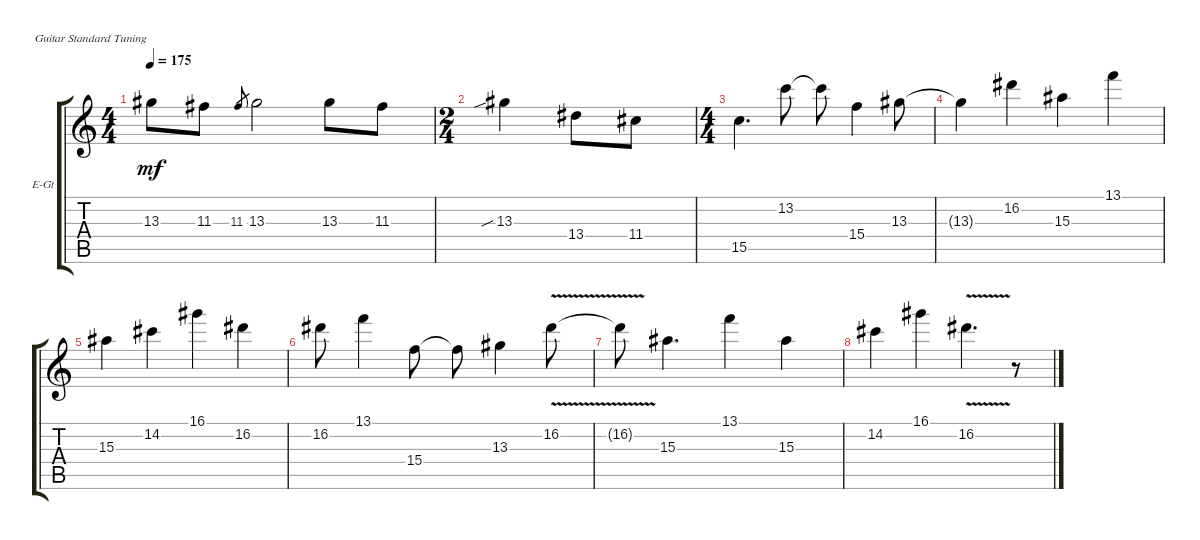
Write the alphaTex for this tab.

\defaultSystemsLayout 4
\bracketExtendMode groupsimilarinstruments
\firstSystemTrackNameOrientation horizontal
\otherSystemsTrackNameOrientation horizontal
\track ("harmony" "E-Gt") {instrument electricguitarclean}
\staff {score tabs}
\tuning (E4 B3 G3 D3 A2 E2)
\ts (4 4)
\tempo 175
\clef g2
\ks c
13.3.8{dy mf} 11.3.8 11.3.8{gr} 13.3.2 13.3.8 11.3.8 |
\ts (2 4)
13.3{sib}.4 13.4.8 11.4.8 |
\ts (4 4)
15.5.4{d} 13.2.8 13.2{t}.8 15.4.4 13.3.8 |
13.3{t}.4 16.2.4 15.3.4 13.1.4 |
15.3.4 14.2.4 16.1.4 16.2.4 |
16.2.8 13.1.4 15.4.8 15.4{t}.8 13.3.4 16.2{v}.8 |
16.2{v t}.8 15.3.4{d} 13.1.4 15.3.4 |
14.2.4 16.1.4 16.2{v}.4{d} r.8
